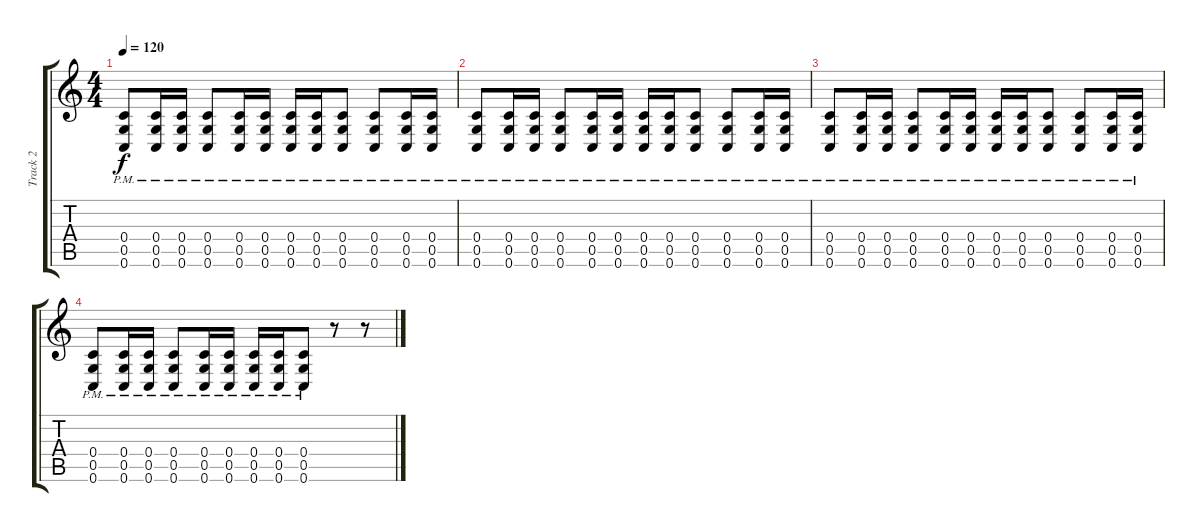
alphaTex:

\track ("Track 2" "Track 2") {instrument distortionguitar}
\staff {score tabs}
\tuning (E4 C4 G3 C3 G2 C2) {hide}
\ts (4 4)
\tempo 120
\clef g2
\ks c
(0.4 0.5 0.6{pm}).8{dy f} (0.4 0.5 0.6{pm}).16 (0.4 0.5 0.6{pm}).16 (0.4 0.5 0.6{pm}).8 (0.4 0.5 0.6{pm}).16 (0.4 0.5 0.6{pm}).16 (0.4 0.5 0.6{pm}).16 (0.4 0.5 0.6{pm}).16 (0.4 0.5 0.6{pm}).8 (0.4 0.5 0.6{pm}).8 (0.4 0.5 0.6{pm}).16 (0.4 0.5 0.6{pm}).16 |
(0.4 0.5 0.6{pm}).8 (0.4 0.5 0.6{pm}).16 (0.4 0.5 0.6{pm}).16 (0.4 0.5 0.6{pm}).8 (0.4 0.5 0.6{pm}).16 (0.4 0.5 0.6{pm}).16 (0.4 0.5 0.6{pm}).16 (0.4 0.5 0.6{pm}).16 (0.4 0.5 0.6{pm}).8 (0.4 0.5 0.6{pm}).8 (0.4 0.5 0.6{pm}).16 (0.4 0.5 0.6{pm}).16 |
(0.4 0.5 0.6{pm}).8 (0.4 0.5 0.6{pm}).16 (0.4 0.5 0.6{pm}).16 (0.4 0.5 0.6{pm}).8 (0.4 0.5 0.6{pm}).16 (0.4 0.5 0.6{pm}).16 (0.4 0.5 0.6{pm}).16 (0.4 0.5 0.6{pm}).16 (0.4 0.5 0.6{pm}).8 (0.4 0.5 0.6{pm}).8 (0.4 0.5 0.6{pm}).16 (0.4 0.5 0.6{pm}).16 |
(0.4 0.5 0.6{pm}).8 (0.4 0.5 0.6{pm}).16 (0.4 0.5 0.6{pm}).16 (0.4 0.5 0.6{pm}).8 (0.4 0.5 0.6{pm}).16 (0.4 0.5 0.6{pm}).16 (0.4 0.5 0.6{pm}).16 (0.4 0.5 0.6{pm}).16 (0.4 0.5 0.6{pm}).8 r.8 r.8
